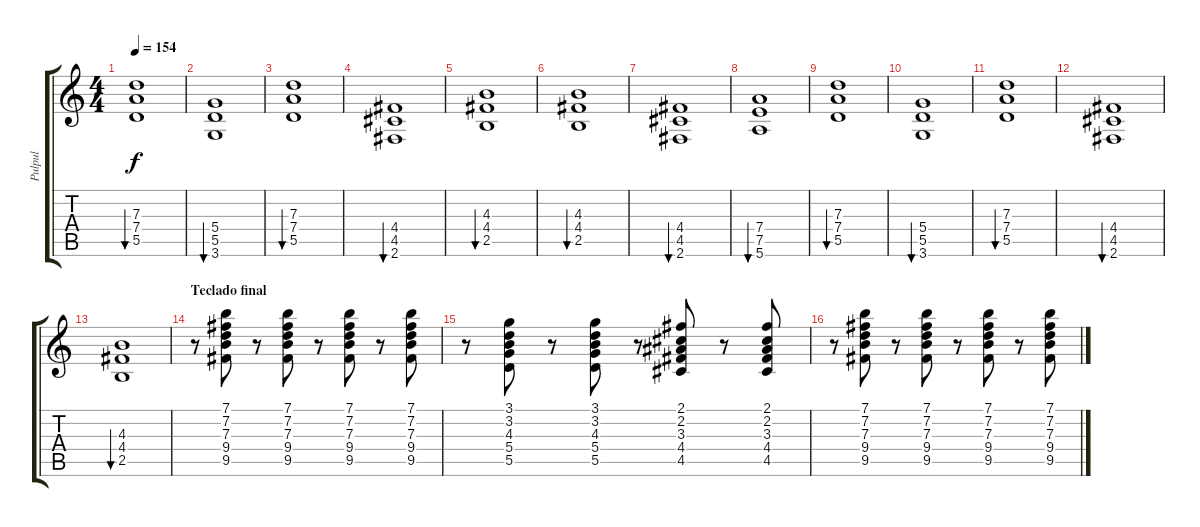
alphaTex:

\track ("Pulpul" "Pulpul") {instrument electricguitarmuted}
\staff {score tabs}
\tuning (E4 B3 G3 D3 A2 E2) {hide}
\ts (4 4)
\tempo 154
\clef g2
\ks c
(7.3 7.4 5.5).1{bu 60 dy f} |
(5.4 5.5 3.6).1{bu 60} |
(7.3 7.4 5.5).1{bu 60} |
(4.4 4.5 2.6).1{bu 60} |
(4.3 4.4 2.5).1{bu 60} |
(4.3 4.4 2.5).1{bu 60} |
(4.4 4.5 2.6).1{bu 60} |
(7.4 7.5 5.6).1{bu 60} |
(7.3 7.4 5.5).1{bu 60} |
(5.4 5.5 3.6).1{bu 60} |
(7.3 7.4 5.5).1{bu 60} |
(4.4 4.5 2.6).1{bu 60} |
(4.3 4.4 2.5).1{bu 60} |
\section ("" "Teclado final")
r.8{volume 10 instrument electricguitarmuted} (7.1 7.2 7.3 9.4 9.5).8 r.8 (7.1 7.2 7.3 9.4 9.5).8 r.8 (7.1 7.2 7.3 9.4 9.5).8 r.8 (7.1 7.2 7.3 9.4 9.5).8 |
r.8 (3.1 3.2 4.3 5.4 5.5).8 r.8 (3.1 3.2 4.3 5.4 5.5).8 r.8 (2.1 2.2 3.3 4.4 4.5).8 r.8 (2.1 2.2 3.3 4.4 4.5).8 |
r.8 (7.1 7.2 7.3 9.4 9.5).8 r.8 (7.1 7.2 7.3 9.4 9.5).8 r.8 (7.1 7.2 7.3 9.4 9.5).8 r.8 (7.1 7.2 7.3 9.4 9.5).8
